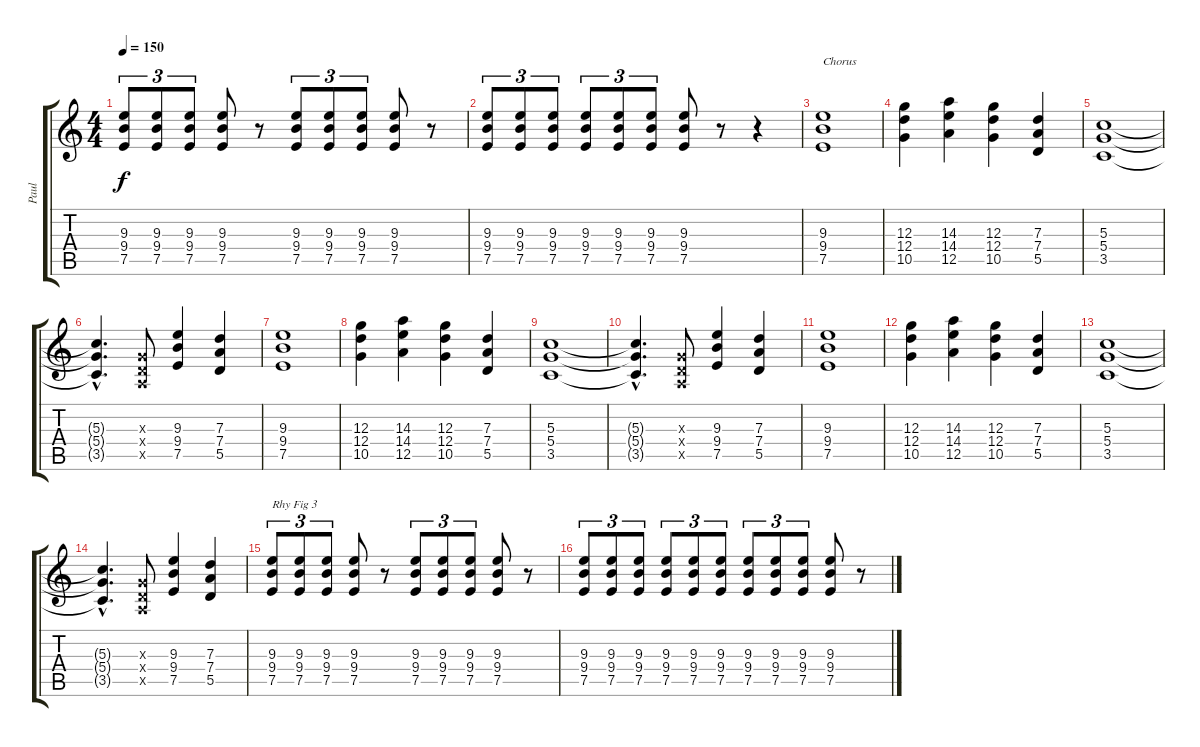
\track ("Paul" "Paul") {instrument overdrivenguitar}
\staff {score tabs}
\tuning (E4 B3 G3 D3 A2 E2) {hide}
\ts (4 4)
\tempo 150
\clef g2
\ks c
(9.3 9.4 7.5).8{tu (3 2) dy f} (9.3 9.4 7.5).8{tu (3 2)} (9.3 9.4 7.5).8{tu (3 2)} (9.3 9.4 7.5).8 r.8 (9.3 9.4 7.5).8{tu (3 2)} (9.3 9.4 7.5).8{tu (3 2)} (9.3 9.4 7.5).8{tu (3 2)} (9.3 9.4 7.5).8 r.8 |
(9.3 9.4 7.5).8{tu (3 2)} (9.3 9.4 7.5).8{tu (3 2)} (9.3 9.4 7.5).8{tu (3 2)} (9.3 9.4 7.5).8{tu (3 2)} (9.3 9.4 7.5).8{tu (3 2)} (9.3 9.4 7.5).8{tu (3 2)} (9.3 9.4 7.5).8 r.8 r.4 |
(9.3 9.4 7.5).1{txt "Chorus"} |
(12.3 12.4 10.5).4 (14.3 14.4 12.5).4 (12.3 12.4 10.5).4 (7.3 7.4 5.5).4 |
(5.3 5.4 3.5).1 |
(5.3{hac t} 5.4{hac t} 3.5{hac t}).4{d} (0.3{x} 0.4{x} 0.5{x}).8 (9.3 9.4 7.5).4 (7.3 7.4 5.5).4 |
(9.3 9.4 7.5).1 |
(12.3 12.4 10.5).4 (14.3 14.4 12.5).4 (12.3 12.4 10.5).4 (7.3 7.4 5.5).4 |
(5.3 5.4 3.5).1 |
(5.3{hac t} 5.4{hac t} 3.5{hac t}).4{d} (0.3{x} 0.4{x} 0.5{x}).8 (9.3 9.4 7.5).4 (7.3 7.4 5.5).4 |
(9.3 9.4 7.5).1 |
(12.3 12.4 10.5).4 (14.3 14.4 12.5).4 (12.3 12.4 10.5).4 (7.3 7.4 5.5).4 |
(5.3 5.4 3.5).1 |
(5.3{hac t} 5.4{hac t} 3.5{hac t}).4{d} (0.3{x} 0.4{x} 0.5{x}).8 (9.3 9.4 7.5).4 (7.3 7.4 5.5).4 |
(9.3 9.4 7.5).8{tu (3 2) txt "Rhy Fig 3"} (9.3 9.4 7.5).8{tu (3 2)} (9.3 9.4 7.5).8{tu (3 2)} (9.3 9.4 7.5).8 r.8 (9.3 9.4 7.5).8{tu (3 2)} (9.3 9.4 7.5).8{tu (3 2)} (9.3 9.4 7.5).8{tu (3 2)} (9.3 9.4 7.5).8 r.8 |
(9.3 9.4 7.5).8{tu (3 2)} (9.3 9.4 7.5).8{tu (3 2)} (9.3 9.4 7.5).8{tu (3 2)} (9.3 9.4 7.5).8{tu (3 2)} (9.3 9.4 7.5).8{tu (3 2)} (9.3 9.4 7.5).8{tu (3 2)} (9.3 9.4 7.5).8{tu (3 2)} (9.3 9.4 7.5).8{tu (3 2)} (9.3 9.4 7.5).8{tu (3 2)} (9.3 9.4 7.5).8 r.8
